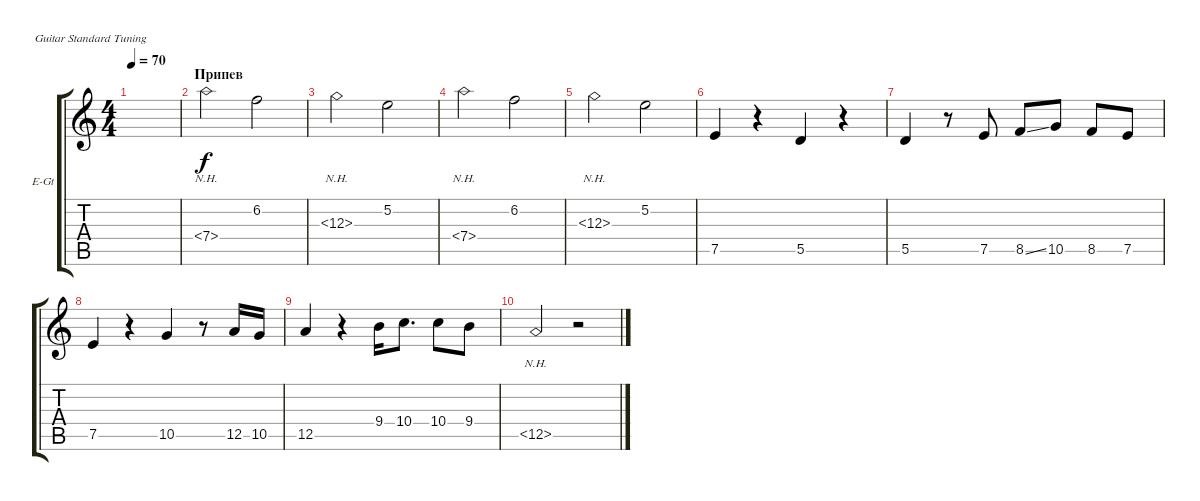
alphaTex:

\defaultSystemsLayout 4
\bracketExtendMode groupsimilarinstruments
\firstSystemTrackNameOrientation horizontal
\otherSystemsTrackNameOrientation horizontal
\track ("Electric Guitar" "E-Gt") {instrument overdrivenguitar}
\staff {score tabs}
\tuning (E4 B3 G3 D3 A2 E2)
\ts (4 4)
\tempo 70
\clef g2
\ks c
|
\section ("" "Припев")
7.4{nh}.2 6.2.2 |
12.3{nh}.2 5.2.2 |
7.4{nh}.2 6.2.2 |
12.3{nh}.2 5.2.2 |
7.5.4 r.4 5.5.4 r.4 |
5.5.4 r.8 7.5.8 8.5{ss}.8 10.5.8 8.5.8 7.5.8 |
7.5.4 r.4 10.5.4 r.8 12.5.16 10.5.16 |
12.5.4 r.4 9.4.16 10.4.8{d} 10.4.8 9.4.8 |
12.5{nh}.2 r.2
